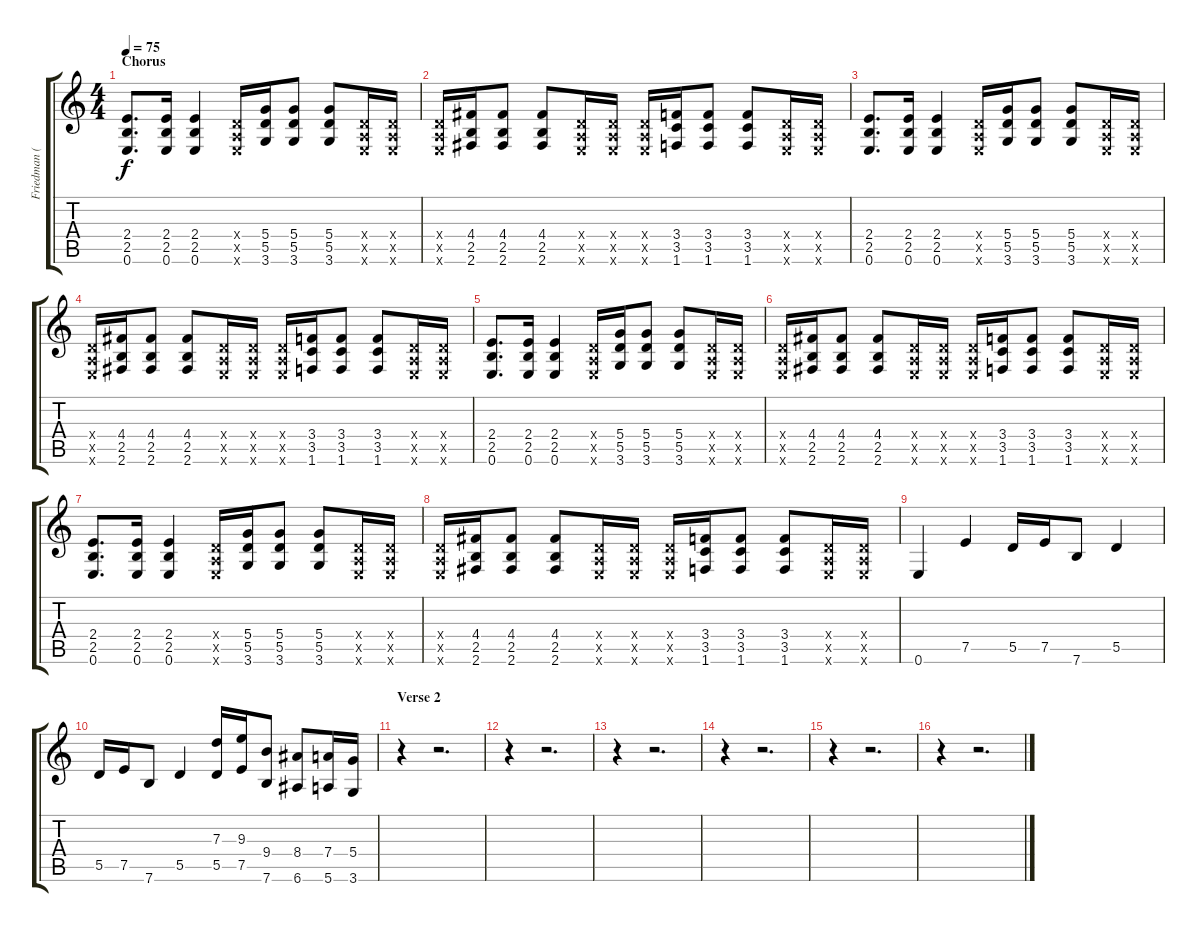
\track ("Friedman (Distortion)" "Friedman (") {instrument distortionguitar}
\staff {score tabs}
\tuning (E4 B3 G3 D3 A2 E2) {hide}
\ts (4 4)
\section ("" "Chorus")
\tempo 75
\clef g2
\ks c
(2.4 2.5 0.6).8{d dy f} (2.4 2.5 0.6).16 (2.4 2.5 0.6).4 (0.4{x} 0.5{x} 0.6{x}).16 (5.4 5.5 3.6).16 (5.4 5.5 3.6).8 (5.4 5.5 3.6).8 (0.4{x} 0.5{x} 0.6{x}).16 (0.4{x} 0.5{x} 0.6{x}).16 |
(0.4{x} 0.5{x} 0.6{x}).16 (4.4 2.5 2.6).16 (4.4 2.5 2.6).8 (4.4 2.5 2.6).8 (0.4{x} 0.5{x} 0.6{x}).16 (0.4{x} 0.5{x} 0.6{x}).16 (0.4{x} 0.5{x} 0.6{x}).16 (3.4 3.5 1.6).16 (3.4 3.5 1.6).8 (3.4 3.5 1.6).8 (0.4{x} 0.5{x} 0.6{x}).16 (0.4{x} 0.5{x} 0.6{x}).16 |
(2.4 2.5 0.6).8{d} (2.4 2.5 0.6).16 (2.4 2.5 0.6).4 (0.4{x} 0.5{x} 0.6{x}).16 (5.4 5.5 3.6).16 (5.4 5.5 3.6).8 (5.4 5.5 3.6).8 (0.4{x} 0.5{x} 0.6{x}).16 (0.4{x} 0.5{x} 0.6{x}).16 |
(0.4{x} 0.5{x} 0.6{x}).16 (4.4 2.5 2.6).16 (4.4 2.5 2.6).8 (4.4 2.5 2.6).8 (0.4{x} 0.5{x} 0.6{x}).16 (0.4{x} 0.5{x} 0.6{x}).16 (0.4{x} 0.5{x} 0.6{x}).16 (3.4 3.5 1.6).16 (3.4 3.5 1.6).8 (3.4 3.5 1.6).8 (0.4{x} 0.5{x} 0.6{x}).16 (0.4{x} 0.5{x} 0.6{x}).16 |
(2.4 2.5 0.6).8{d} (2.4 2.5 0.6).16 (2.4 2.5 0.6).4 (0.4{x} 0.5{x} 0.6{x}).16 (5.4 5.5 3.6).16 (5.4 5.5 3.6).8 (5.4 5.5 3.6).8 (0.4{x} 0.5{x} 0.6{x}).16 (0.4{x} 0.5{x} 0.6{x}).16 |
(0.4{x} 0.5{x} 0.6{x}).16 (4.4 2.5 2.6).16 (4.4 2.5 2.6).8 (4.4 2.5 2.6).8 (0.4{x} 0.5{x} 0.6{x}).16 (0.4{x} 0.5{x} 0.6{x}).16 (0.4{x} 0.5{x} 0.6{x}).16 (3.4 3.5 1.6).16 (3.4 3.5 1.6).8 (3.4 3.5 1.6).8 (0.4{x} 0.5{x} 0.6{x}).16 (0.4{x} 0.5{x} 0.6{x}).16 |
(2.4 2.5 0.6).8{d} (2.4 2.5 0.6).16 (2.4 2.5 0.6).4 (0.4{x} 0.5{x} 0.6{x}).16 (5.4 5.5 3.6).16 (5.4 5.5 3.6).8 (5.4 5.5 3.6).8 (0.4{x} 0.5{x} 0.6{x}).16 (0.4{x} 0.5{x} 0.6{x}).16 |
(0.4{x} 0.5{x} 0.6{x}).16 (4.4 2.5 2.6).16 (4.4 2.5 2.6).8 (4.4 2.5 2.6).8 (0.4{x} 0.5{x} 0.6{x}).16 (0.4{x} 0.5{x} 0.6{x}).16 (0.4{x} 0.5{x} 0.6{x}).16 (3.4 3.5 1.6).16 (3.4 3.5 1.6).8 (3.4 3.5 1.6).8 (0.4{x} 0.5{x} 0.6{x}).16 (0.4{x} 0.5{x} 0.6{x}).16 |
0.6.4 7.5.4 5.5.16 7.5.16 7.6.8 5.5.4 |
5.5.16 7.5.16 7.6.8 5.5.4 (7.3 5.5).16 (9.3 7.5).16 (9.4 7.6).8 (8.4 6.6).8 (7.4 5.6).16 (5.4 3.6).16 |
\section ("" "Verse 2")
r.4 r.2{d} |
r.4 r.2{d} |
r.4 r.2{d} |
r.4 r.2{d} |
r.4 r.2{d} |
r.4 r.2{d}
